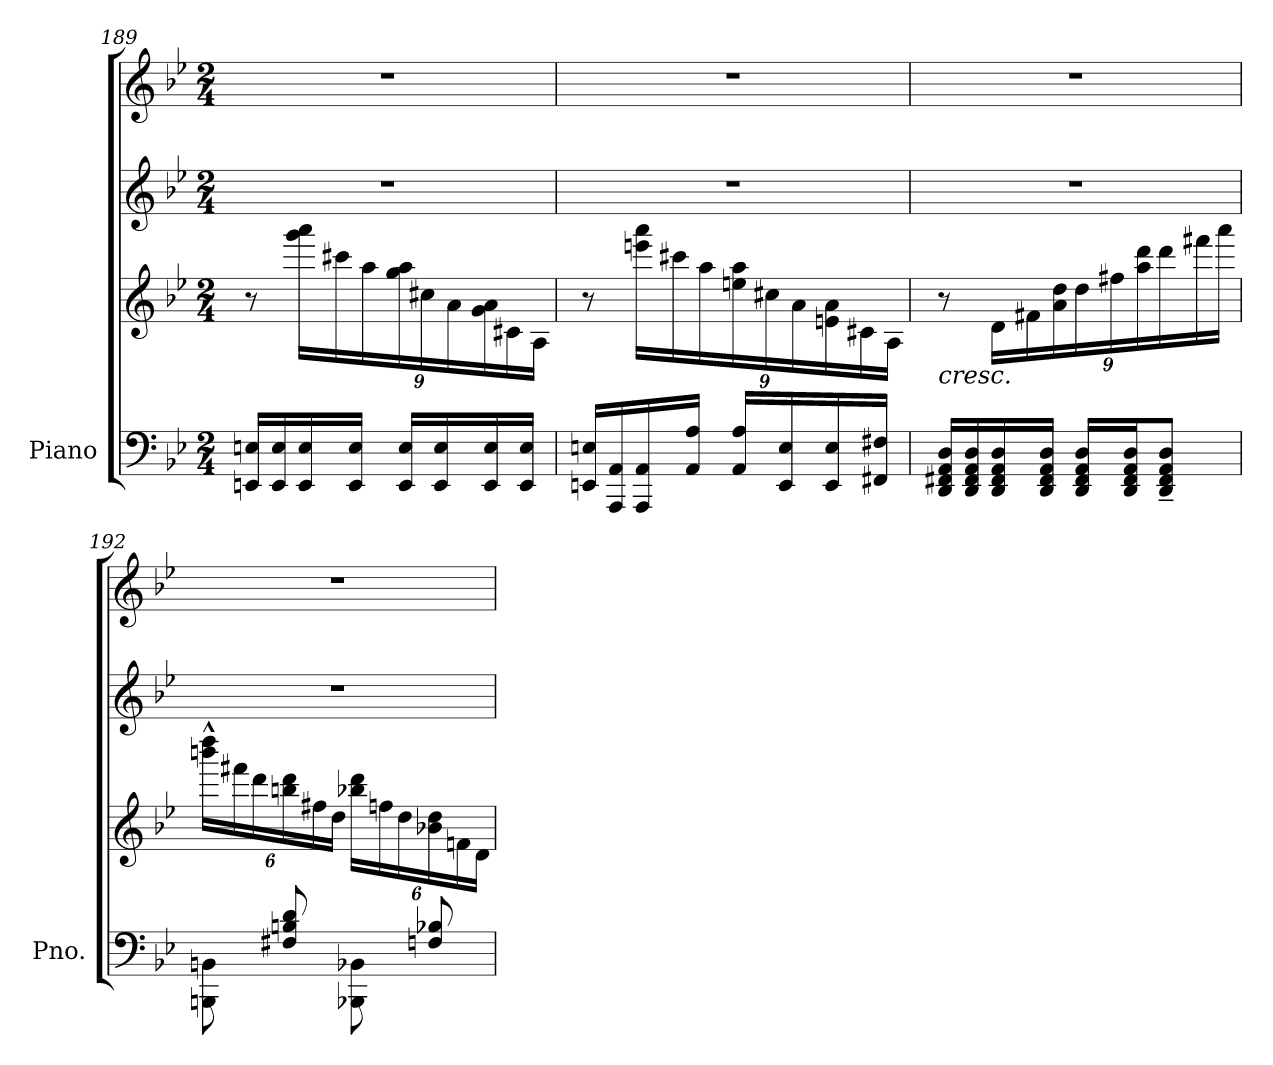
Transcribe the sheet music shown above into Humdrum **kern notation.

**kern	**kern	**kern	**kern	**dynam
*part1	*part1	*part1	*part1	*part1
*staff4	*staff3	*staff2	*staff1	*staff1/2/3/4
*I"Piano	*	*	*	*
*I'Pno.	*	*	*	*
*clefF4	*clefG2	*clefG2	*clefG2	*
*k[b-e-]	*k[b-e-]	*k[b-e-]	*k[b-e-]	*
*M2/4	*M2/4	*M2/4	*M2/4	*
=189	=189	=189	=189	=189
16EEn/ 16En/LL	8r	2r	2r	.
16EE/ 16E/	.	.	.	.
*	*Xbrackettup	*	*	*
16EE/ 16E/	24ggg\ 24aaa\LL	.	.	.
.	24ccc#X\	.	.	.
16EE/ 16E/JJ	.	.	.	.
.	24aa\	.	.	.
16EE/ 16E/LL	24gg\ 24aa\	.	.	.
.	24cc#X\	.	.	.
16EE/ 16E/	.	.	.	.
.	24a\	.	.	.
16EE/ 16E/	24g\ 24a\	.	.	.
.	24c#X\	.	.	.
16EE/ 16E/JJ	.	.	.	.
.	24A\JJ	.	.	.
!!LO:LB:g=z
=190	=190	=190	=190	=190
16EEn/ 16En/LL	8r	2r	2r	.
16AAA/ 16AA/	.	.	.	.
16AAA/ 16AA/	24eeen\ 24aaa\LL	.	.	.
.	24ccc#X\	.	.	.
16AA/ 16A/JJ	.	.	.	.
.	24aa\	.	.	.
16AA/ 16A/LL	24een\ 24aa\	.	.	.
.	24cc#X\	.	.	.
16EE/ 16E/	.	.	.	.
.	24a\	.	.	.
16EE/ 16E/	24en\ 24a\	.	.	.
.	24c#X\	.	.	.
16FF#X/ 16F#X/JJ	.	.	.	.
.	24A\JJ	.	.	.
=191	=191	=191	=191	=191
!	!LO:TX:b:i:t=cresc.	!	!	!
16DD/ 16FF#X/ 16AA/ 16D/LL	8r	2r	2r	.
16DD/ 16FF#/ 16AA/ 16D/	.	.	.	.
16DD/ 16FF#/ 16AA/ 16D/	24d\LL	.	.	.
.	24f#X\	.	.	.
16DD/ 16FF#/ 16AA/ 16D/JJ	.	.	.	.
.	24a\ 24dd\	.	.	.
16DD/ 16FF#/ 16AA/ 16D/LL	24dd\	.	.	.
.	24ff#X\	.	.	.
16DD/ 16FF#/ 16AA/ 16D/J	.	.	.	.
.	24aa\ 24ddd\	.	.	.
8DD/~ 8FF#/~ 8AA/~ 8D/~J	24ddd\	.	.	.
.	24fff#\	.	.	.
.	24aaa\JJ	.	.	.
=192	=192	=192	=192	=192
!	!	!	!	!LO:DY:b=3
8BBBn\ 8BBn\	24bbbn\^^ 24dddd\^^LL	2r	2r	other-dynamics
.	24fff#X\	.	.	.
.	24ddd\	.	.	.
8F#X/ 8Bn/ 8d/	24bbn\ 24ddd\	.	.	.
.	24ff#X\	.	.	.
.	24dd\JJ	.	.	.
8BBB-X\ 8BB-X\	24bb-X\ 24ddd\LL	.	.	.
.	24ffn\	.	.	.
.	24dd\	.	.	.
8Fn/ 8B-X/	24b-X\ 24dd\	.	.	.
.	24fn\	.	.	.
.	24d\JJ	.	.	.
=	=	=	=	=
*-	*-	*-	*-	*-
